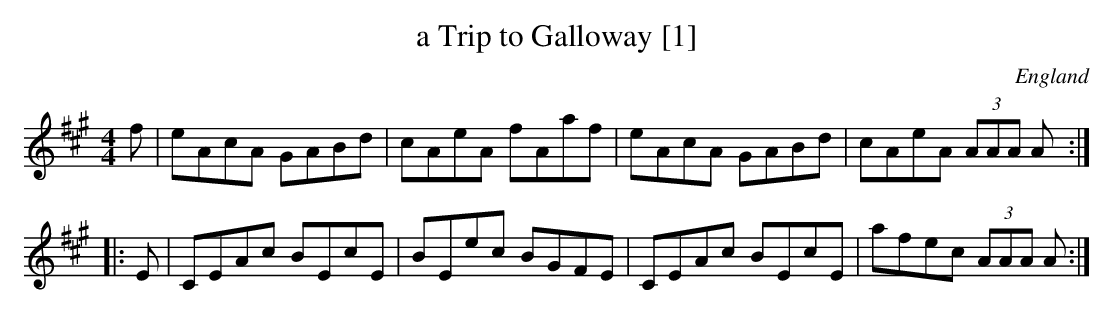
X:1
T:a Trip to Galloway [1]
M:4/4
O:England
K:A
f|\
eAcA GABd| cAeA fAaf| eAcA GABd| cAeA (3AAA A:|
|:E|\
CEAc BEcE| BEec BGFE| CEAc BEcE| afec (3AAA A:|
